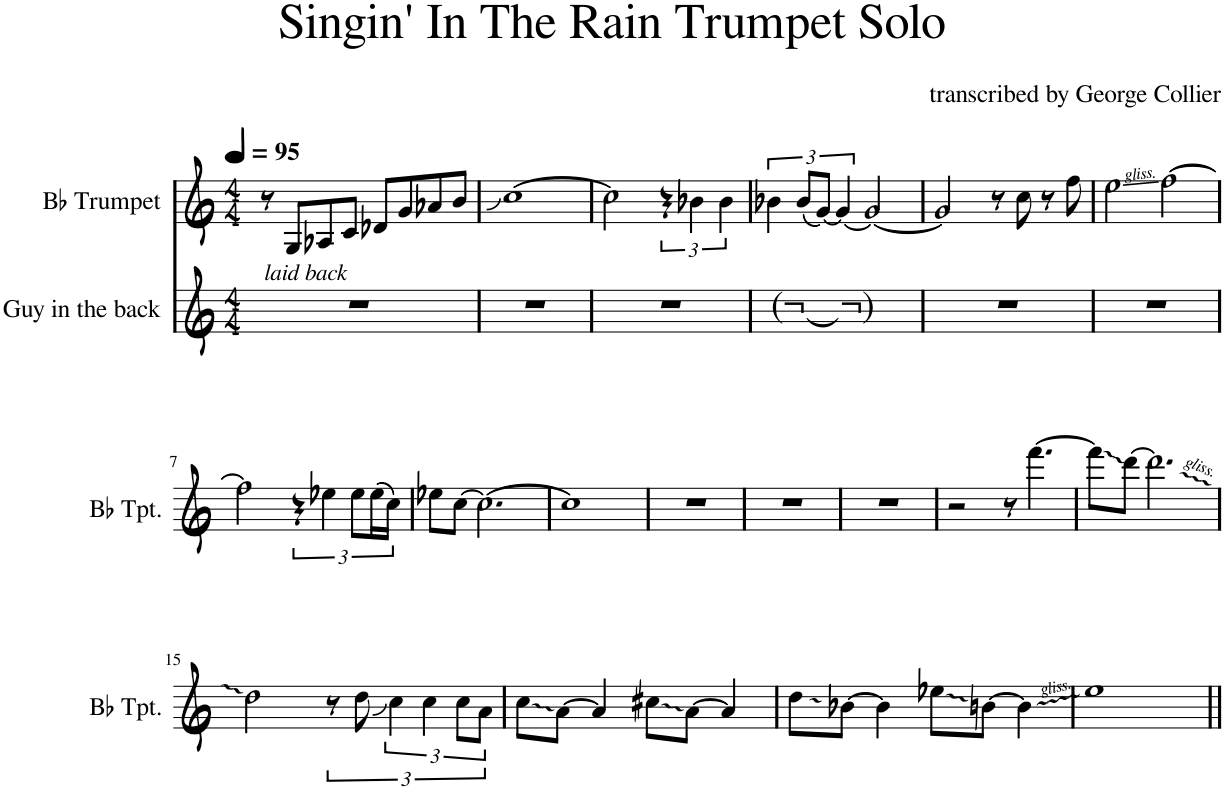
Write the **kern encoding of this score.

**kern	**kern
*part2	*part1
*staff2	*staff1
*I"Guy in the back	*I"Bb Trumpet
*I'Guy in the back	*I'Bb Tpt.
*clefG2	*clefG2
*Trd1c2	*Trd1c2
*k[]	*k[]
*M4/4	*M4/4
*MM95	*MM95
=1	=1
!	!LO:TX:b:i:t=laid back
1r	8r
.	8G/L
.	8A-X/
.	8c/J
.	8d-X/L
.	8g/
.	8a-X/
.	8b/J
=2	=2
1r	[1cc
=3	=3
1r	2cc\]
.	6r
.	6b-X\
.	6b-\
=4	=4
!LO:TX:a:t=(¬‿¬)	!
1ryy	6b-X\
.	(12b-/L
.	[12g/J)
.	6g/_
.	2g/_
=5	=5
1r	2g/]
.	8r
.	8cc\
.	8r
.	8ff\
=6	=6
1r	2ee\
.	[2ff\
!!LO:LB:g=z
=7	=7
1r	2ff\]
.	6r
.	6ee-X\
.	12ee-\L
.	(24ee-\L
.	24cc\JJ)
=8	=8
1r	8ee-X\L
.	[8cc\J
.	2.cc\_
=9	=9
1r	1cc]
=10	=10
1r	1r
=11	=11
1r	1r
=12	=12
1r	1r
=13	=13
1r	2r
.	8r
.	[4.fff\
=14	=14
1r	8fff\L]
.	[8ddd\J
.	2.ddd\]
!!LO:LB:g=z
=15	=15
1r	2dd\
.	12r
.	12dd\
.	9cc\
.	9cc\
.	18cc\L
.	18a\J
=16	=16
1r	8cc\L
.	[8a\J
.	4a/]
.	8cc#X\L
.	[8a\J
.	4a/]
=17	=17
1r	8dd\L
.	[8b-X\J
.	4b-\]
.	8ee-X\L
.	[8bn\J
.	4b\]
=18	=18
1r	1ee
=||	=||
*-	*-
